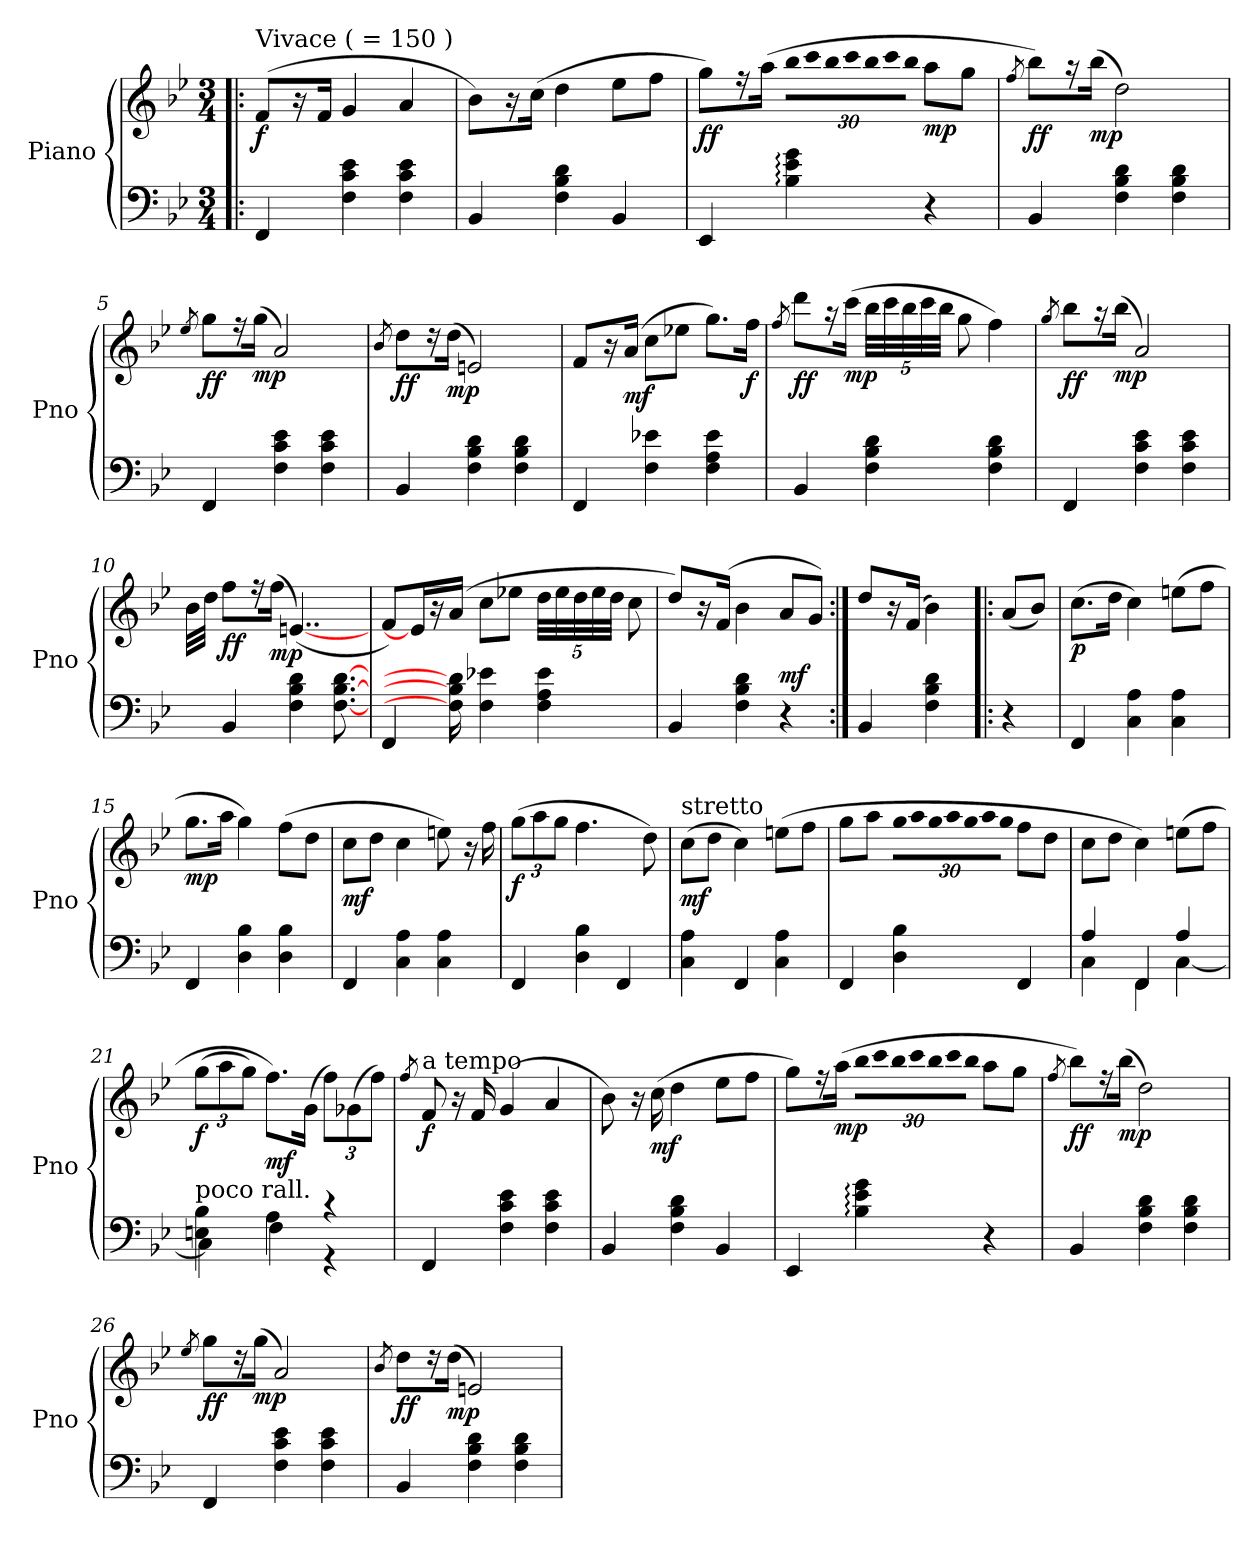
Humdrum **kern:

**kern	**kern	**dynam
*part1	*part1	*part1
*staff2	*staff1	*staff1/2
*I"Piano	*	*
*I'Pno	*	*
*clefF4	*clefG2	*
*k[b-e-]	*k[b-e-]	*
*B-:	*B-:	*
*M3/4	*M3/4	*
=1!|:	=1!|:	=1!|:
!	!LO:TX:a:t=Vivace (   = 150 )	!
!	!	!LO:DY:b
4FF/	(8f/L	f
.	16r	.
.	16f/Jk	.
4F\ 4c\ 4e-\	4g/	.
4F\ 4c\ 4e-\	4a/	.
=2	=2	=2
4BB-/	8b-\L)	.
.	16r	.
.	(16cc\Jk	.
4F\ 4B-\ 4d\	4dd\	.
4BB-/	8ee-\L	.
.	8ff\J	.
=3	=3	=3
!	!	!LO:DY:b
4EE-/	8gg\L)	ff
.	16rff	.
.	(16aa\Jk	.
*	*Xbrackettup	*
!	!LO:N:vis=16	!
4B-\: 4e-\: 4g\:	480%17bb-\LL	.
!	!LO:N:vis=16	!
.	480%17ccc\	.
!	!LO:N:vis=16	!
.	480%17bb-\	.
!	!LO:N:vis=16	!
.	480%17ccc\	.
!	!LO:N:vis=16	!
.	480%17bb-\	.
!	!LO:N:vis=16	!
.	480%17ccc\	.
!	!LO:N:vis=16	!
.	480%17bb-\JJ	.
.	480ryy	.
!	!	!LO:DY:b
4r	8aa\L	mp
.	8gg\J	.
=4	=4	=4
.	8qff/	.
!	!	!LO:DY:b
4BB-/	8bb-\L)	ff
.	16raa	.
!	!	!LO:DY:b
.	(16bb-\Jk	mp
4F\ 4B-\ 4d\	2dd\)	.
4F\ 4B-\ 4d\	.	.
!!LO:LB:g=z
=5	=5	=5
.	8qee-/	.
!	!	!LO:DY:b
4FF/	8gg\L	ff
.	16rff	.
!	!	!LO:DY:b
.	(16gg\Jk	mp
4F\ 4c\ 4e-\	2a/)	.
4F\ 4c\ 4e-\	.	.
=6	=6	=6
.	8qb-/	.
!	!	!LO:DY:b
4BB-/	8dd\L	ff
.	16r	.
!	!	!LO:DY:b
.	(16dd\Jk	mp
4F\ 4B-\ 4d\	2en/)	.
4F\ 4B-\ 4d\	.	.
=7	=7	=7
4FF/	8f/L	.
.	16r	.
!	!	!LO:DY:b
.	(16a/Jk	mf
4F\ 4e-X\	8cc\L	.
.	8ee-X\J	.
4F\ 4A\ 4e-\	8.gg\L)	.
!	!	!LO:DY:b
.	16ff\Jk	f
=8	=8	=8
.	8qff/	.
!	!	!LO:DY:b
4BB-/	8ddd\L	ff
.	16raa	.
!	!	!LO:DY:b
.	(16ccc\Jk	mp
4F\ 4B-\ 4d\	40bb-\LLL	.
.	40ccc\	.
.	40bb-\	.
.	40ccc\	.
.	40bb-\JJJ	.
.	8gg\	.
4F\ 4B-\ 4d\	4ff\)	.
=9	=9	=9
.	8qgg/	.
!	!	!LO:DY:b
4FF/	8bb-\L	ff
.	16raa	.
!	!	!LO:DY:b
.	(16bb-\Jk	mp
4F\ 4c\ 4e-\	2a/)	.
4F\ 4c\ 4e-\	.	.
!!LO:LB:g=z
=10	=10	=10
16ryy	32b-\LLL	.
.	32dd\JJJ	.
!	!	!LO:DY:b
4BB-/	8ff\L	ff
.	16r	.
!	!	!LO:DY:b
.	(16ff\Jk	mp
4F\ 4B-\ 4d\	([4..en/)	.
[8.F\ [8.B-\ [8.d\	.	.
=11	=11	=11
4FF/	8f/L)	.
.	16e/]	.
.	16r	.
16F\] 16B-\] 16d\]	(16a/Jk	.
4F\ 4e-X\	8cc\L	.
.	8ee-X\J	.
4F\ 4A\ 4e-\	40dd\LLL	.
.	40ee-\	.
.	40dd\	.
.	40ee-\	.
.	40dd\JJJ	.
.	8cc\	.
=12	=12	=12
4BB-/	8dd/L)	.
.	16r	.
.	(16f/Jk	.
4F\ 4B-\ 4d\	4b-\	.
!	!	!LO:DY:a=2
4r	8a/L	mf
.	8g/J)	.
=13:|!	=13:|!	=13:|!
4BB-/	8dd/L	.
.	16r	.
.	(16f/Jk	.
4F\ 4B-\ 4d\	4b-\)	.
=13X1!|:	=13X1!|:	=13X1!|:
4r	(8a/L	.
.	8b-/J)	.
=14	=14	=14
!	!	!LO:DY:b
4FF/	(8.cc\L	p
.	16dd\Jk	.
4C\ 4A\	4cc\)	.
4C\ 4A\	(8een\L	.
.	8ff\J	.
!!LO:LB:g=z
=15	=15	=15
!	!	!LO:DY:b
4FF/	8.gg\L	mp
.	16aa\Jk	.
4D\ 4B-\	4gg\)	.
4D\ 4B-\	(8ff\L	.
.	8dd\J	.
=16	=16	=16
!	!	!LO:DY:b
4FF/	8cc\L	mf
.	8dd\J	.
4C\ 4A\	4cc\	.
4C\ 4A\	8een\)	.
.	16r	.
.	16ff\	.
=17	=17	=17
!	!	!LO:DY:b
4FF/	(12gg\L	f
.	12aa\	.
.	12gg\J	.
4D\ 4B-\	4.ff\	.
4FF/	.	.
.	8dd\)	.
=18	=18	=18
!	!LO:TX:a:t=stretto	!
!	!	!LO:DY:b
4C\ 4A\	(8cc\L	mf
.	8dd\J	.
4FF/	4cc\)	.
4C\ 4A\	(8een\L	.
.	8ff\J	.
=19	=19	=19
4FF/	8gg\L	.
.	8aa\J	.
!	!LO:N:vis=16	!
4D\ 4B-\	480%17gg\LL	.
!	!LO:N:vis=16	!
.	480%17aa\	.
!	!LO:N:vis=16	!
.	480%17gg\	.
!	!LO:N:vis=16	!
.	480%17aa\	.
!	!LO:N:vis=16	!
.	480%17gg\	.
!	!LO:N:vis=16	!
.	480%17aa\	.
!	!LO:N:vis=16	!
.	480%17gg\JJ	.
.	480ryy	.
4FF/	8ff\L	.
.	8dd\J	.
!!LO:LB:g=z
=20	=20	=20
*^	*	*
4A/	4C\	8cc\L	.
.	.	8dd\J	.
4FF/	4FF\	4cc\)	.
4A/	[4C\	(8een\L	.
.	.	8ff\J	.
=21	=21	=21	=21
!	!	!LO:TX:b:t=poco rall.	!
!	!	!	!LO:DY:b
4En\ 4B-\	4C\]	(12gg\L	f
.	.	12aa\	.
.	.	12gg\J)	.
!	!	!	!LO:DY:b
4A\	4F\	8.ff\L)	mf
.	.	(16g\Jk	.
4r	4r	12ff\L)	.
.	.	(12g-X\	.
.	.	12ff\J)	.
*v	*v	*	*
=22	=22	=22
.	8qff/	.
!	!LO:TX:a:t=a tempo	!
!	!	!LO:DY:b
4FF/	8f/	f
.	16r	.
.	16f/	.
4F\ 4c\ 4e-\	(4g/	.
4F\ 4c\ 4e-\	4a/	.
=23	=23	=23
4BB-/	8b-\)	.
.	16r	.
!	!	!LO:DY:b
.	(16cc\	mf
4F\ 4B-\ 4d\	4dd\	.
4BB-/	8ee-\L	.
.	8ff\J	.
!!LO:PB:g=z
=24	=24	=24
4EE-/	8gg\L)	.
.	16rff	.
!	!	!LO:DY:b
.	(16aa\Jk	mp
!	!LO:N:vis=16	!
4B-\: 4e-\: 4g\:	480%17bb-\LL	.
!	!LO:N:vis=16	!
.	480%17ccc\	.
!	!LO:N:vis=16	!
.	480%17bb-\	.
!	!LO:N:vis=16	!
.	480%17ccc\	.
!	!LO:N:vis=16	!
.	480%17bb-\	.
!	!LO:N:vis=16	!
.	480%17ccc\	.
!	!LO:N:vis=16	!
.	480%17bb-\JJ	.
.	480ryy	.
4r	8aa\L	.
.	8gg\J	.
=25	=25	=25
.	8qff/	.
!	!	!LO:DY:b
4BB-/	8bb-\L)	ff
.	16rff	.
!	!	!LO:DY:b
.	(16bb-\Jk	mp
4F\ 4B-\ 4d\	2dd\)	.
4F\ 4B-\ 4d\	.	.
=26	=26	=26
.	8qee-/	.
!	!	!LO:DY:b
4FF/	8gg\L	ff
.	16rdd	.
!	!	!LO:DY:b
.	(16gg\Jk	mp
4F\ 4c\ 4e-\	2a/)	.
4F\ 4c\ 4e-\	.	.
=27	=27	=27
.	8qb-/	.
!	!	!LO:DY:b
4BB-/	8dd\L	ff
.	16r	.
!	!	!LO:DY:b
.	(16dd\Jk	mp
4F\ 4B-\ 4d\	2en/)	.
4F\ 4B-\ 4d\	.	.
=	=	=
*-	*-	*-
